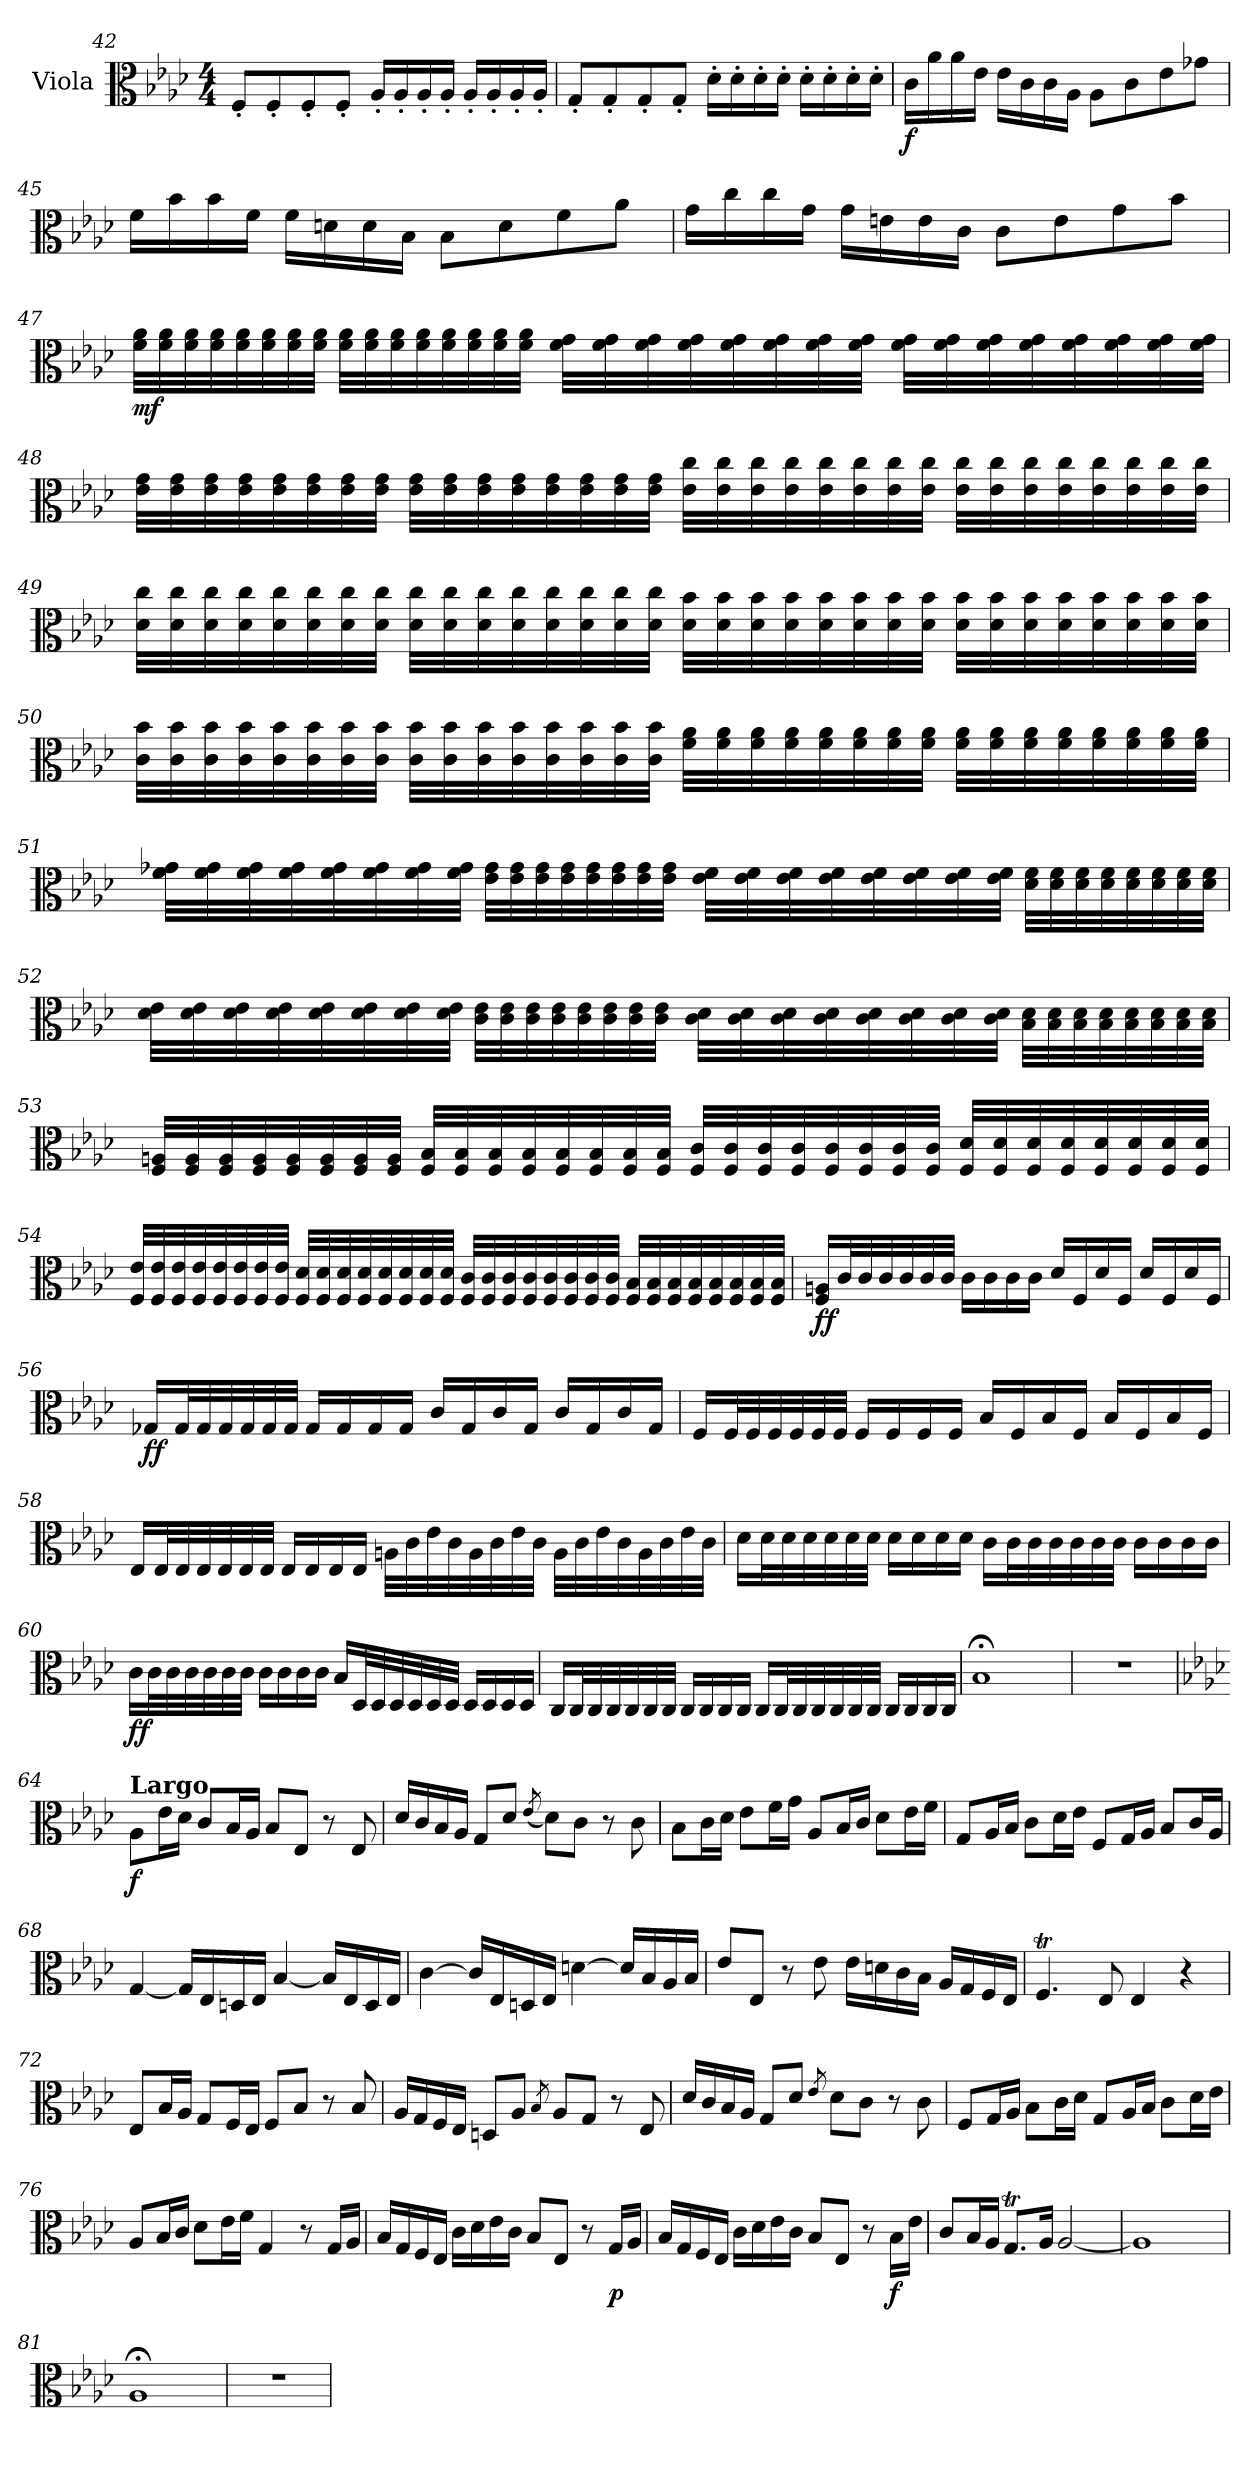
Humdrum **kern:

**kern	**dynam
*part1	*part1
*staff1	*staff1
*I"Viola	*
*I'Vla.	*
*clefC3	*
*k[b-e-a-d-]	*
*M4/4	*
=42	=42
8F'/L	.
8F'/	.
8F'/	.
8F'/J	.
16A-'/LL	.
16A-'/	.
16A-'/	.
16A-'/JJ	.
16A-'/LL	.
16A-'/	.
16A-'/	.
16A-'/JJ	.
=43	=43
8G'/L	.
8G'/	.
8G'/	.
8G'/J	.
16d-'\LL	.
16d-'\	.
16d-'\	.
16d-'\JJ	.
16d-'\LL	.
16d-'\	.
16d-'\	.
16d-'\JJ	.
=44	=44
!	!LO:DY:b
16c\LL	f
16a-\	.
16a-\	.
16e-\JJ	.
16e-\LL	.
16c\	.
16c\	.
16A-\JJ	.
8A-\L	.
8c\	.
8e-\	.
8g-X\J	.
!!LO:LB:g=z
=45	=45
16f\LL	.
16b-\	.
16b-\	.
16f\JJ	.
16f\LL	.
16dn\	.
16d\	.
16B-\JJ	.
8B-\L	.
8d\	.
8f\	.
8a-\J	.
=46	=46
16g\LL	.
16cc\	.
16cc\	.
16g\JJ	.
16g\LL	.
16en\	.
16e\	.
16c\JJ	.
8c\L	.
8e\	.
8g\	.
8b-\J	.
!!LO:LB:g=z
=47	=47
!	!LO:DY:b
32f\ 32a-\LLL	mf
32f\ 32a-\	.
32f\ 32a-\	.
32f\ 32a-\	.
32f\ 32a-\	.
32f\ 32a-\	.
32f\ 32a-\	.
32f\ 32a-\JJJ	.
32f\ 32a-\LLL	.
32f\ 32a-\	.
32f\ 32a-\	.
32f\ 32a-\	.
32f\ 32a-\	.
32f\ 32a-\	.
32f\ 32a-\	.
32f\ 32a-\JJJ	.
32f\ 32g\LLL	.
32f\ 32g\	.
32f\ 32g\	.
32f\ 32g\	.
32f\ 32g\	.
32f\ 32g\	.
32f\ 32g\	.
32f\ 32g\JJJ	.
32f\ 32g\LLL	.
32f\ 32g\	.
32f\ 32g\	.
32f\ 32g\	.
32f\ 32g\	.
32f\ 32g\	.
32f\ 32g\	.
32f\ 32g\JJJ	.
!!LO:LB:g=z
=48	=48
32e-\ 32g\LLL	.
32e-\ 32g\	.
32e-\ 32g\	.
32e-\ 32g\	.
32e-\ 32g\	.
32e-\ 32g\	.
32e-\ 32g\	.
32e-\ 32g\JJJ	.
32e-\ 32g\LLL	.
32e-\ 32g\	.
32e-\ 32g\	.
32e-\ 32g\	.
32e-\ 32g\	.
32e-\ 32g\	.
32e-\ 32g\	.
32e-\ 32g\JJJ	.
32e-\ 32cc\LLL	.
32e-\ 32cc\	.
32e-\ 32cc\	.
32e-\ 32cc\	.
32e-\ 32cc\	.
32e-\ 32cc\	.
32e-\ 32cc\	.
32e-\ 32cc\JJJ	.
32e-\ 32cc\LLL	.
32e-\ 32cc\	.
32e-\ 32cc\	.
32e-\ 32cc\	.
32e-\ 32cc\	.
32e-\ 32cc\	.
32e-\ 32cc\	.
32e-\ 32cc\JJJ	.
!!LO:LB:g=z
=49	=49
32d-\ 32cc\LLL	.
32d-\ 32cc\	.
32d-\ 32cc\	.
32d-\ 32cc\	.
32d-\ 32cc\	.
32d-\ 32cc\	.
32d-\ 32cc\	.
32d-\ 32cc\JJJ	.
32d-\ 32cc\LLL	.
32d-\ 32cc\	.
32d-\ 32cc\	.
32d-\ 32cc\	.
32d-\ 32cc\	.
32d-\ 32cc\	.
32d-\ 32cc\	.
32d-\ 32cc\JJJ	.
32d-\ 32b-\LLL	.
32d-\ 32b-\	.
32d-\ 32b-\	.
32d-\ 32b-\	.
32d-\ 32b-\	.
32d-\ 32b-\	.
32d-\ 32b-\	.
32d-\ 32b-\JJJ	.
32d-\ 32b-\LLL	.
32d-\ 32b-\	.
32d-\ 32b-\	.
32d-\ 32b-\	.
32d-\ 32b-\	.
32d-\ 32b-\	.
32d-\ 32b-\	.
32d-\ 32b-\JJJ	.
!!LO:LB:g=z
=50	=50
32c\ 32b-\LLL	.
32c\ 32b-\	.
32c\ 32b-\	.
32c\ 32b-\	.
32c\ 32b-\	.
32c\ 32b-\	.
32c\ 32b-\	.
32c\ 32b-\JJJ	.
32c\ 32b-\LLL	.
32c\ 32b-\	.
32c\ 32b-\	.
32c\ 32b-\	.
32c\ 32b-\	.
32c\ 32b-\	.
32c\ 32b-\	.
32c\ 32b-\JJJ	.
32f\ 32a-\LLL	.
32f\ 32a-\	.
32f\ 32a-\	.
32f\ 32a-\	.
32f\ 32a-\	.
32f\ 32a-\	.
32f\ 32a-\	.
32f\ 32a-\JJJ	.
32f\ 32a-\LLL	.
32f\ 32a-\	.
32f\ 32a-\	.
32f\ 32a-\	.
32f\ 32a-\	.
32f\ 32a-\	.
32f\ 32a-\	.
32f\ 32a-\JJJ	.
!!LO:LB:g=z
=51	=51
32f\ 32g-X\LLL	.
32f\ 32g-\	.
32f\ 32g-\	.
32f\ 32g-\	.
32f\ 32g-\	.
32f\ 32g-\	.
32f\ 32g-\	.
32f\ 32g-\JJJ	.
32e-\ 32g-\LLL	.
32e-\ 32g-\	.
32e-\ 32g-\	.
32e-\ 32g-\	.
32e-\ 32g-\	.
32e-\ 32g-\	.
32e-\ 32g-\	.
32e-\ 32g-\JJJ	.
32e-\ 32f\LLL	.
32e-\ 32f\	.
32e-\ 32f\	.
32e-\ 32f\	.
32e-\ 32f\	.
32e-\ 32f\	.
32e-\ 32f\	.
32e-\ 32f\JJJ	.
32d-\ 32f\LLL	.
32d-\ 32f\	.
32d-\ 32f\	.
32d-\ 32f\	.
32d-\ 32f\	.
32d-\ 32f\	.
32d-\ 32f\	.
32d-\ 32f\JJJ	.
!!LO:LB:g=z
=52	=52
32d-\ 32e-\LLL	.
32d-\ 32e-\	.
32d-\ 32e-\	.
32d-\ 32e-\	.
32d-\ 32e-\	.
32d-\ 32e-\	.
32d-\ 32e-\	.
32d-\ 32e-\JJJ	.
32c\ 32e-\LLL	.
32c\ 32e-\	.
32c\ 32e-\	.
32c\ 32e-\	.
32c\ 32e-\	.
32c\ 32e-\	.
32c\ 32e-\	.
32c\ 32e-\JJJ	.
32c\ 32d-\LLL	.
32c\ 32d-\	.
32c\ 32d-\	.
32c\ 32d-\	.
32c\ 32d-\	.
32c\ 32d-\	.
32c\ 32d-\	.
32c\ 32d-\JJJ	.
32B-\ 32d-\LLL	.
32B-\ 32d-\	.
32B-\ 32d-\	.
32B-\ 32d-\	.
32B-\ 32d-\	.
32B-\ 32d-\	.
32B-\ 32d-\	.
32B-\ 32d-\JJJ	.
!!LO:LB:g=z
=53	=53
32F/ 32An/LLL	.
32F/ 32A/	.
32F/ 32A/	.
32F/ 32A/	.
32F/ 32A/	.
32F/ 32A/	.
32F/ 32A/	.
32F/ 32A/JJJ	.
32F/ 32B-/LLL	.
32F/ 32B-/	.
32F/ 32B-/	.
32F/ 32B-/	.
32F/ 32B-/	.
32F/ 32B-/	.
32F/ 32B-/	.
32F/ 32B-/JJJ	.
32F/ 32c/LLL	.
32F/ 32c/	.
32F/ 32c/	.
32F/ 32c/	.
32F/ 32c/	.
32F/ 32c/	.
32F/ 32c/	.
32F/ 32c/JJJ	.
32F/ 32d-/LLL	.
32F/ 32d-/	.
32F/ 32d-/	.
32F/ 32d-/	.
32F/ 32d-/	.
32F/ 32d-/	.
32F/ 32d-/	.
32F/ 32d-/JJJ	.
!!LO:LB:g=z
=54	=54
32F/ 32e-/LLL	.
32F/ 32e-/	.
32F/ 32e-/	.
32F/ 32e-/	.
32F/ 32e-/	.
32F/ 32e-/	.
32F/ 32e-/	.
32F/ 32e-/JJJ	.
32F/ 32d-/LLL	.
32F/ 32d-/	.
32F/ 32d-/	.
32F/ 32d-/	.
32F/ 32d-/	.
32F/ 32d-/	.
32F/ 32d-/	.
32F/ 32d-/JJJ	.
32F/ 32c/LLL	.
32F/ 32c/	.
32F/ 32c/	.
32F/ 32c/	.
32F/ 32c/	.
32F/ 32c/	.
32F/ 32c/	.
32F/ 32c/JJJ	.
32F/ 32B-/LLL	.
32F/ 32B-/	.
32F/ 32B-/	.
32F/ 32B-/	.
32F/ 32B-/	.
32F/ 32B-/	.
32F/ 32B-/	.
32F/ 32B-/JJJ	.
=55	=55
!	!LO:DY:b
16F/ 16An/LL	ff
32c/L	.
32c/	.
32c/	.
32c/	.
32c/	.
32c/JJJ	.
16c\LL	.
16c\	.
16c\	.
16c\JJ	.
16d-/LL	.
16F/	.
16d-/	.
16F/JJ	.
16d-/LL	.
16F/	.
16d-/	.
16F/JJ	.
!!LO:LB:g=z
=56	=56
!	!LO:DY:b
16G-X/LL	ff
32G-/L	.
32G-/	.
32G-/	.
32G-/	.
32G-/	.
32G-/JJJ	.
16G-/LL	.
16G-/	.
16G-/	.
16G-/JJ	.
16c/LL	.
16G-/	.
16c/	.
16G-/JJ	.
16c/LL	.
16G-/	.
16c/	.
16G-/JJ	.
=57	=57
16F/LL	.
32F/L	.
32F/	.
32F/	.
32F/	.
32F/	.
32F/JJJ	.
16F/LL	.
16F/	.
16F/	.
16F/JJ	.
16B-/LL	.
16F/	.
16B-/	.
16F/JJ	.
16B-/LL	.
16F/	.
16B-/	.
16F/JJ	.
!!LO:LB:g=z
=58	=58
16E-/LL	.
32E-/L	.
32E-/	.
32E-/	.
32E-/	.
32E-/	.
32E-/JJJ	.
16E-/LL	.
16E-/	.
16E-/	.
16E-/JJ	.
32An\LLL	.
32c\	.
32e-\	.
32c\	.
32A\	.
32c\	.
32e-\	.
32c\JJJ	.
32A\LLL	.
32c\	.
32e-\	.
32c\	.
32A\	.
32c\	.
32e-\	.
32c\JJJ	.
=59	=59
16d-\LL	.
32d-\L	.
32d-\	.
32d-\	.
32d-\	.
32d-\	.
32d-\JJJ	.
16d-\LL	.
16d-\	.
16d-\	.
16d-\JJ	.
16c\LL	.
32c\L	.
32c\	.
32c\	.
32c\	.
32c\	.
32c\JJJ	.
16c\LL	.
16c\	.
16c\	.
16c\JJ	.
!!LO:PB:g=z
=60	=60
!	!LO:DY:b
16c\LL	ff
32c\L	.
32c\	.
32c\	.
32c\	.
32c\	.
32c\JJJ	.
16c\LL	.
16c\	.
16c\	.
16c\JJ	.
16B-/LL	.
32D-/L	.
32D-/	.
32D-/	.
32D-/	.
32D-/	.
32D-/JJJ	.
16D-/LL	.
16D-/	.
16D-/	.
16D-/JJ	.
=61	=61
16C/LL	.
32C/L	.
32C/	.
32C/	.
32C/	.
32C/	.
32C/JJJ	.
16C/LL	.
16C/	.
16C/	.
16C/JJ	.
16C/LL	.
32C/L	.
32C/	.
32C/	.
32C/	.
32C/	.
32C/JJJ	.
16C/LL	.
16C/	.
16C/	.
16C/JJ	.
=62	=62
1B-;<	.
!!LO:LB:g=z
=63	=63
1r	.
=64	=64
*k[b-e-a-d-]	*
!LO:TX:a:B:t=Largo	!
!	!LO:DY:b
8A-\L	f
16e-\L	.
16d-\JJ	.
8c/L	.
16B-/L	.
16A-/JJ	.
8B-/L	.
8E-/J	.
8r	.
8E-/	.
=65	=65
16d-/LL	.
16c/	.
16B-/	.
16A-/JJ	.
8G/L	.
8d-/J	.
(<8qe-/	.
8d-\L)	.
8c\J	.
8r	.
8c\	.
=66	=66
8B-\L	.
16c\L	.
16d-\JJ	.
8e-\L	.
16f\L	.
16g\JJ	.
8A-/L	.
16B-/L	.
16c/JJ	.
8d-\L	.
16e-\L	.
16f\JJ	.
=67	=67
8G/L	.
16A-/L	.
16B-/JJ	.
8c\L	.
16d-\L	.
16e-\JJ	.
8F/L	.
16G/L	.
16A-/JJ	.
8B-/L	.
16c/L	.
16A-/JJ	.
!!LO:LB:g=z
=68	=68
[4G/	.
16G/LL]	.
16E-/	.
16Dn/	.
16E-/JJ	.
[4B-/	.
16B-/LL]	.
16E-/	.
16D/	.
16E-/JJ	.
=69	=69
[4c\	.
16c/LL]	.
16E-/	.
16Dn/	.
16E-/JJ	.
[4dn\	.
16d/LL]	.
16B-/	.
16A-/	.
16B-/JJ	.
=70	=70
8e-/L	.
8E-/J	.
8r	.
8e-\	.
16e-\LL	.
16dn\	.
16c\	.
16B-\JJ	.
16A-/LL	.
16G/	.
16F/	.
16E-/JJ	.
=71	=71
4.FT/	.
8E-/	.
4E-/	.
4r	.
=72	=72
8E-/L	.
16B-/L	.
16A-/JJ	.
8G/L	.
16F/L	.
16E-/JJ	.
8F/L	.
8B-/J	.
8r	.
8B-/	.
!!LO:LB:g=z
=73	=73
16A-/LL	.
16G/	.
16F/	.
16E-/JJ	.
8Dn/L	.
8A-/J	.
8qB-/	.
8A-/L	.
8G/J	.
8r	.
8E-/	.
=74	=74
16d-/LL	.
16c/	.
16B-/	.
16A-/JJ	.
8G/L	.
8d-/J	.
8qe-/	.
8d-\L	.
8c\J	.
8r	.
8c\	.
=75	=75
8F/L	.
16G/L	.
16A-/JJ	.
8B-\L	.
16c\L	.
16d-\JJ	.
8G/L	.
16A-/L	.
16B-/JJ	.
8c\L	.
16d-\L	.
16e-\JJ	.
=76	=76
8A-/L	.
16B-/L	.
16c/JJ	.
8d-\L	.
16e-\L	.
16f\JJ	.
4G/	.
8r	.
16G/LL	.
16A-/JJ	.
!!LO:LB:g=z
=77	=77
16B-/LL	.
16G/	.
16F/	.
16E-/JJ	.
16c\LL	.
16d-\	.
16e-\	.
16c\JJ	.
8B-/L	.
8E-/J	.
8r	.
!	!LO:DY:b
16G/LL	p
16A-/JJ	.
=78	=78
16B-/LL	.
16G/	.
16F/	.
16E-/JJ	.
16c\LL	.
16d-\	.
16e-\	.
16c\JJ	.
8B-/L	.
8E-/J	.
8r	.
!	!LO:DY:b
16B-\LL	f
16e-\JJ	.
=79	=79
8c/L	.
16B-/L	.
16A-/JJ	.
8.Gt/L	.
16A-/Jk	.
[2A-/	.
=80	=80
1A-]	.
=81	=81
1A-;<	.
=82	=82
1r	.
=	=
*-	*-
